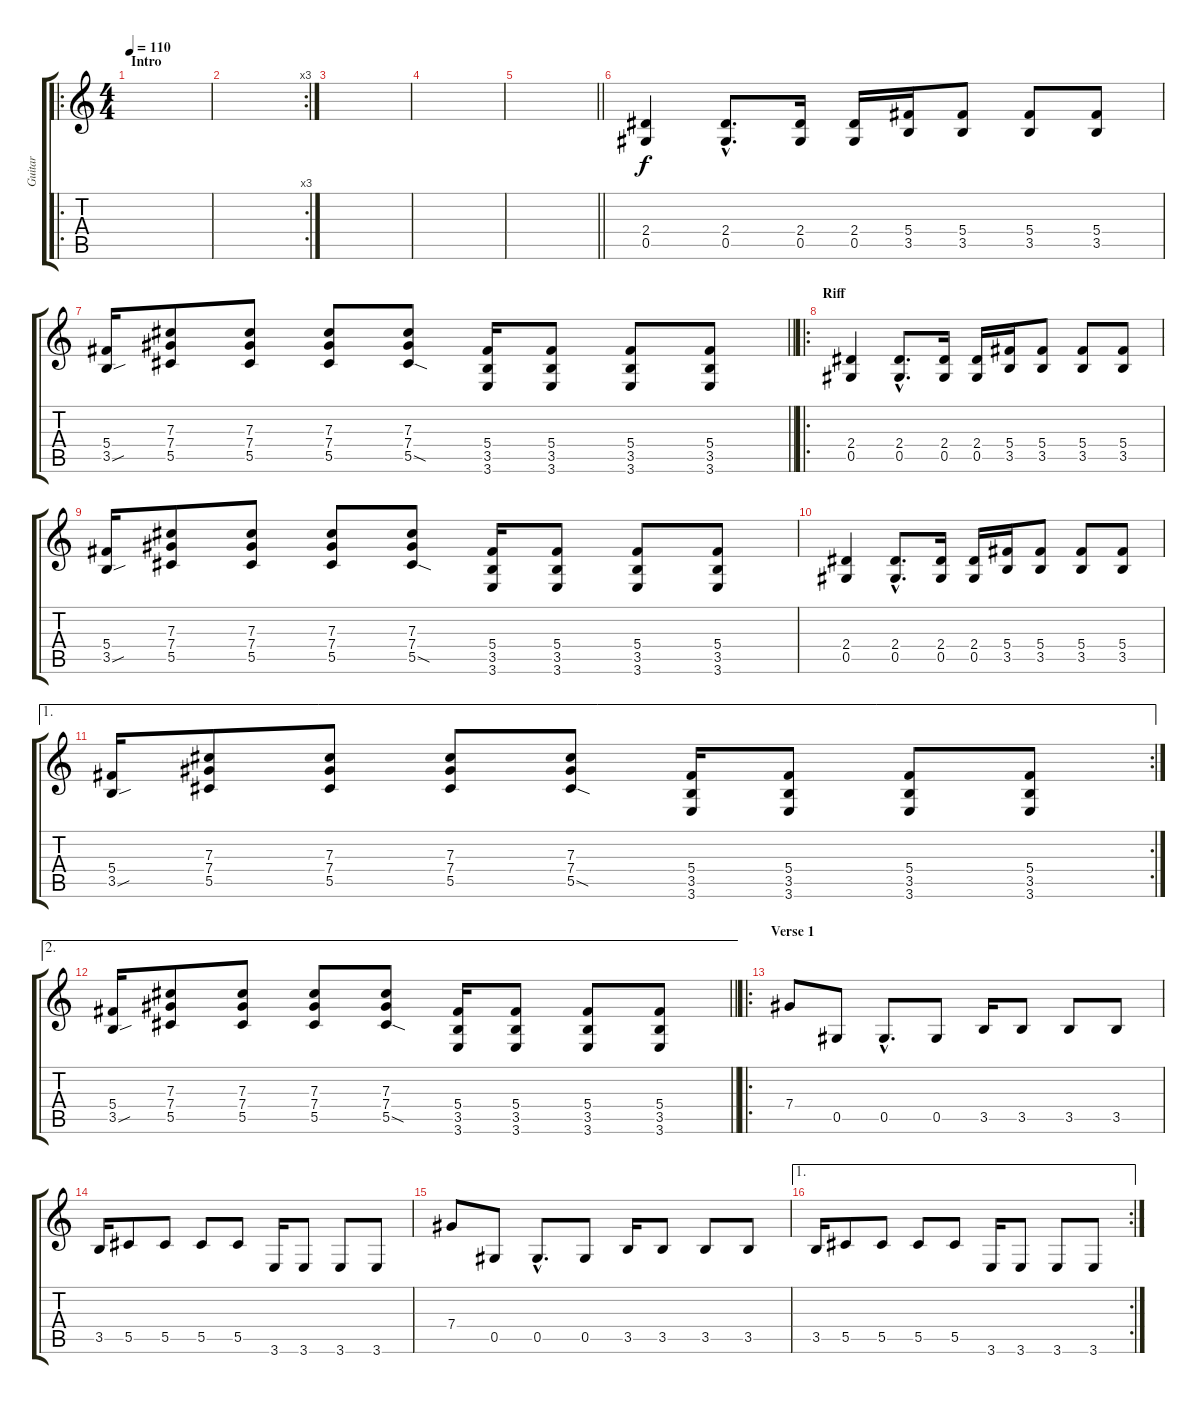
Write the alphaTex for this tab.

\track ("Guitar" "Guitar") {instrument distortionguitar}
\staff {score tabs}
\tuning (Eb4 Bb3 Gb3 Db3 Ab2 Db2) {hide}
\ro
\ts (4 4)
\section ("" "Intro")
\tempo 110
\clef g2
\ks c
|
\rc 3
|
|
|
\barLineRight lightlight
|
(2.4 0.5).4 (2.4{hac} 0.5{hac}).8{d} (2.4 0.5).16 (2.4 0.5).16 (5.4 3.5).16 (5.4 3.5).8 (5.4 3.5).8 (5.4 3.5).8 |
\barLineRight lightlight
(5.4 3.5{sou}).16 (7.3 7.4 5.5).8 (7.3 7.4 5.5).8 (7.3 7.4 5.5).8 (7.3 7.4 5.5{sod}).8 (5.4 3.5 3.6).16 (5.4 3.5 3.6).8 (5.4 3.5 3.6).8 (5.4 3.5 3.6).8 |
\ro
\section ("" "Riff")
(2.4 0.5).4 (2.4{hac} 0.5{hac}).8{d} (2.4 0.5).16 (2.4 0.5).16 (5.4 3.5).16 (5.4 3.5).8 (5.4 3.5).8 (5.4 3.5).8 |
(5.4 3.5{sou}).16 (7.3 7.4 5.5).8 (7.3 7.4 5.5).8 (7.3 7.4 5.5).8 (7.3 7.4 5.5{sod}).8 (5.4 3.5 3.6).16 (5.4 3.5 3.6).8 (5.4 3.5 3.6).8 (5.4 3.5 3.6).8 |
(2.4 0.5).4 (2.4{hac} 0.5{hac}).8{d} (2.4 0.5).16 (2.4 0.5).16 (5.4 3.5).16 (5.4 3.5).8 (5.4 3.5).8 (5.4 3.5).8 |
\ae 1
\rc 2
(5.4 3.5{sou}).16 (7.3 7.4 5.5).8 (7.3 7.4 5.5).8 (7.3 7.4 5.5).8 (7.3 7.4 5.5{sod}).8 (5.4 3.5 3.6).16 (5.4 3.5 3.6).8 (5.4 3.5 3.6).8 (5.4 3.5 3.6).8 |
\ae 2
\barLineRight lightlight
(5.4 3.5{sou}).16 (7.3 7.4 5.5).8 (7.3 7.4 5.5).8 (7.3 7.4 5.5).8 (7.3 7.4 5.5{sod}).8 (5.4 3.5 3.6).16 (5.4 3.5 3.6).8 (5.4 3.5 3.6).8 (5.4 3.5 3.6).8 |
\ro
\section ("" "Verse 1")
7.4.8 0.5.8 0.5{hac}.8{d} 0.5.8 3.5.16 3.5.8 3.5.8 3.5.8 |
3.5.16 5.5.8 5.5.8 5.5.8 5.5.8 3.6.16 3.6.8 3.6.8 3.6.8 |
7.4.8 0.5.8 0.5{hac}.8{d} 0.5.8 3.5.16 3.5.8 3.5.8 3.5.8 |
\ae 1
\rc 2
3.5.16 5.5.8 5.5.8 5.5.8 5.5.8 3.6.16 3.6.8 3.6.8 3.6.8
